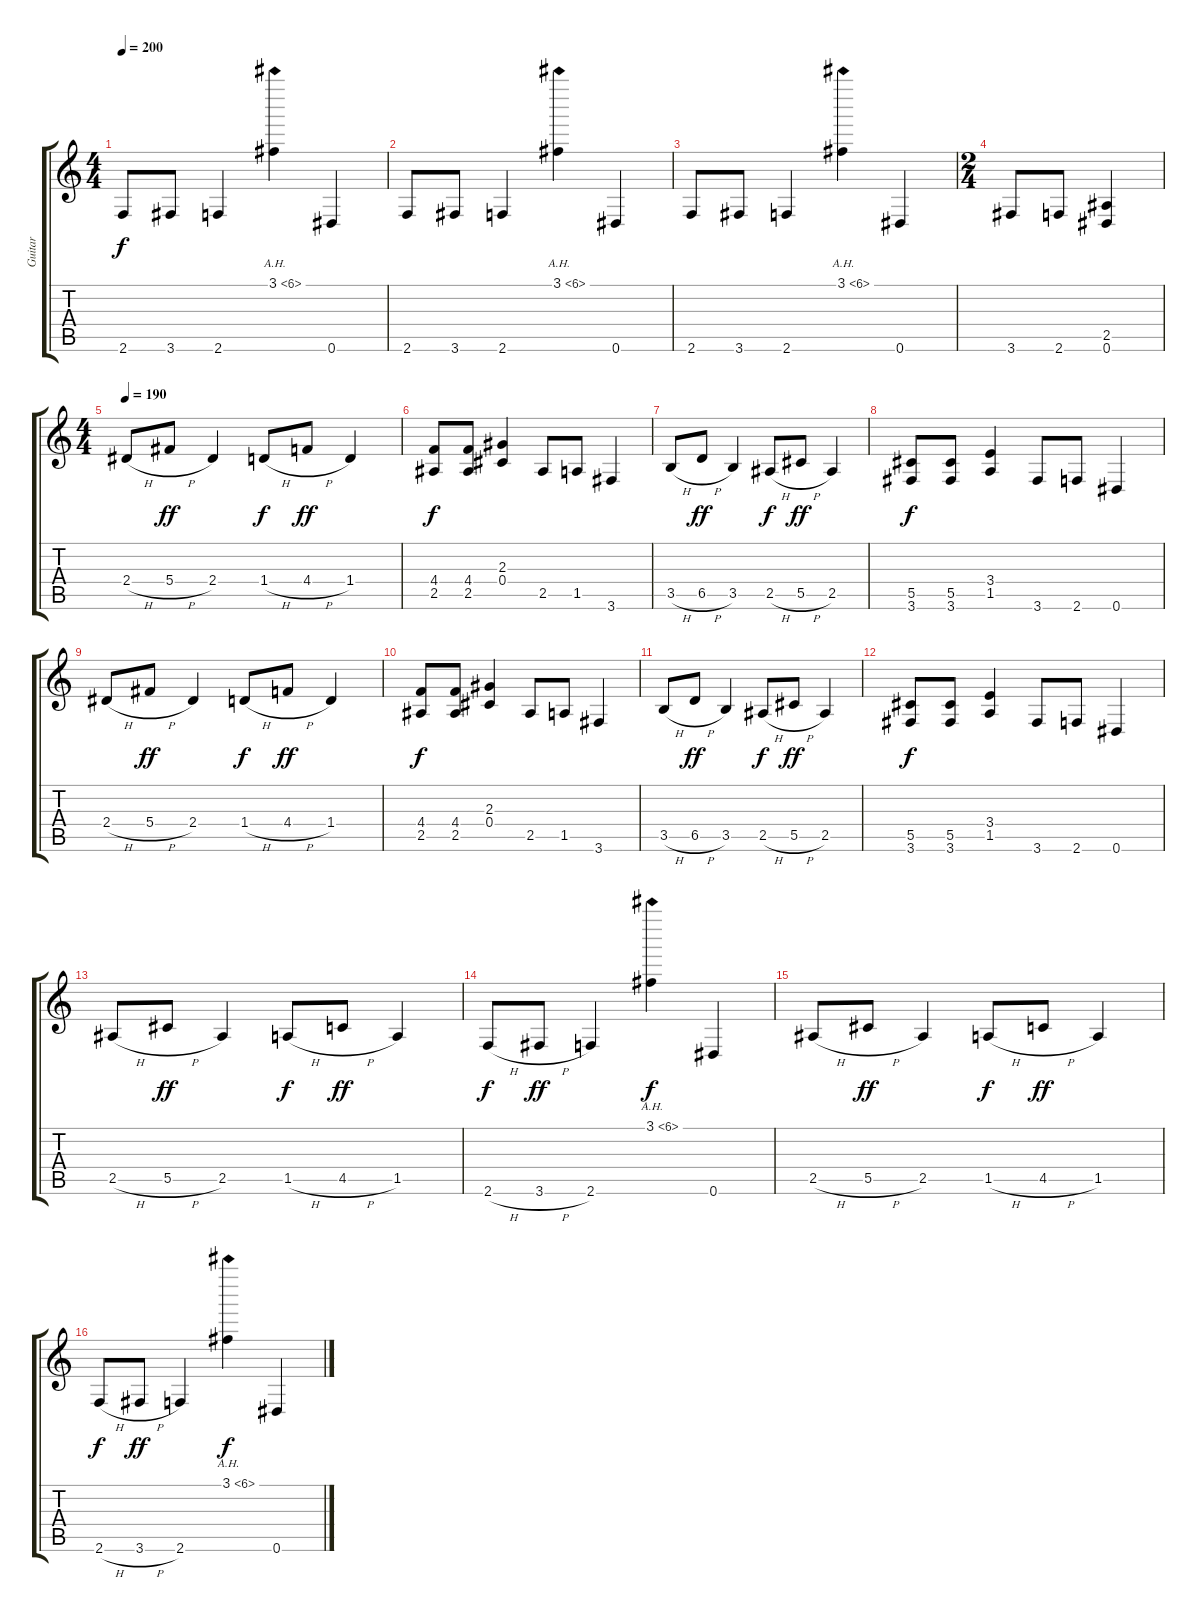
\track ("Guitar" "Guitar") {instrument distortionguitar}
\staff {score tabs}
\tuning (Eb4 Bb3 Gb3 Db3 Ab2 Eb2) {hide}
\ts (4 4)
\tempo 200
\clef g2
\ks c
2.6.8{dy f} 3.6.8 2.6.4 3.1{ah 3}.4 0.6.4 |
2.6.8 3.6.8 2.6.4 3.1{ah 3}.4 0.6.4 |
2.6.8 3.6.8 2.6.4 3.1{ah 3}.4 0.6.4 |
\ts (2 4)
3.6.8 2.6.8 (2.5 0.6).4 |
\ts (4 4)
\tempo 190
2.4{h}.8 5.4{h}.8{dy ff} 2.4.4 1.4{h}.8{dy f} 4.4{h}.8{dy ff} 1.4.4 |
(4.4 2.5).8{dy f} (4.4 2.5).8 (2.3 0.4).4 2.5.8 1.5.8 3.6.4 |
3.5{h}.8 6.5{h}.8{dy ff} 3.5.4 2.5{h}.8{dy f} 5.5{h}.8{dy ff} 2.5.4 |
(5.5 3.6).8{dy f} (5.5 3.6).8 (3.4 1.5).4 3.6.8 2.6.8 0.6.4 |
2.4{h}.8 5.4{h}.8{dy ff} 2.4.4 1.4{h}.8{dy f} 4.4{h}.8{dy ff} 1.4.4 |
(4.4 2.5).8{dy f} (4.4 2.5).8 (2.3 0.4).4 2.5.8 1.5.8 3.6.4 |
3.5{h}.8 6.5{h}.8{dy ff} 3.5.4 2.5{h}.8{dy f} 5.5{h}.8{dy ff} 2.5.4 |
(5.5 3.6).8{dy f} (5.5 3.6).8 (3.4 1.5).4 3.6.8 2.6.8 0.6.4 |
2.5{h}.8 5.5{h}.8{dy ff} 2.5.4 1.5{h}.8{dy f} 4.5{h}.8{dy ff} 1.5.4 |
2.6{h}.8{dy f} 3.6{h}.8{dy ff} 2.6.4 3.1{ah 3}.4{dy f} 0.6.4 |
2.5{h}.8 5.5{h}.8{dy ff} 2.5.4 1.5{h}.8{dy f} 4.5{h}.8{dy ff} 1.5.4 |
2.6{h}.8{dy f} 3.6{h}.8{dy ff} 2.6.4 3.1{ah 3}.4{dy f} 0.6.4
